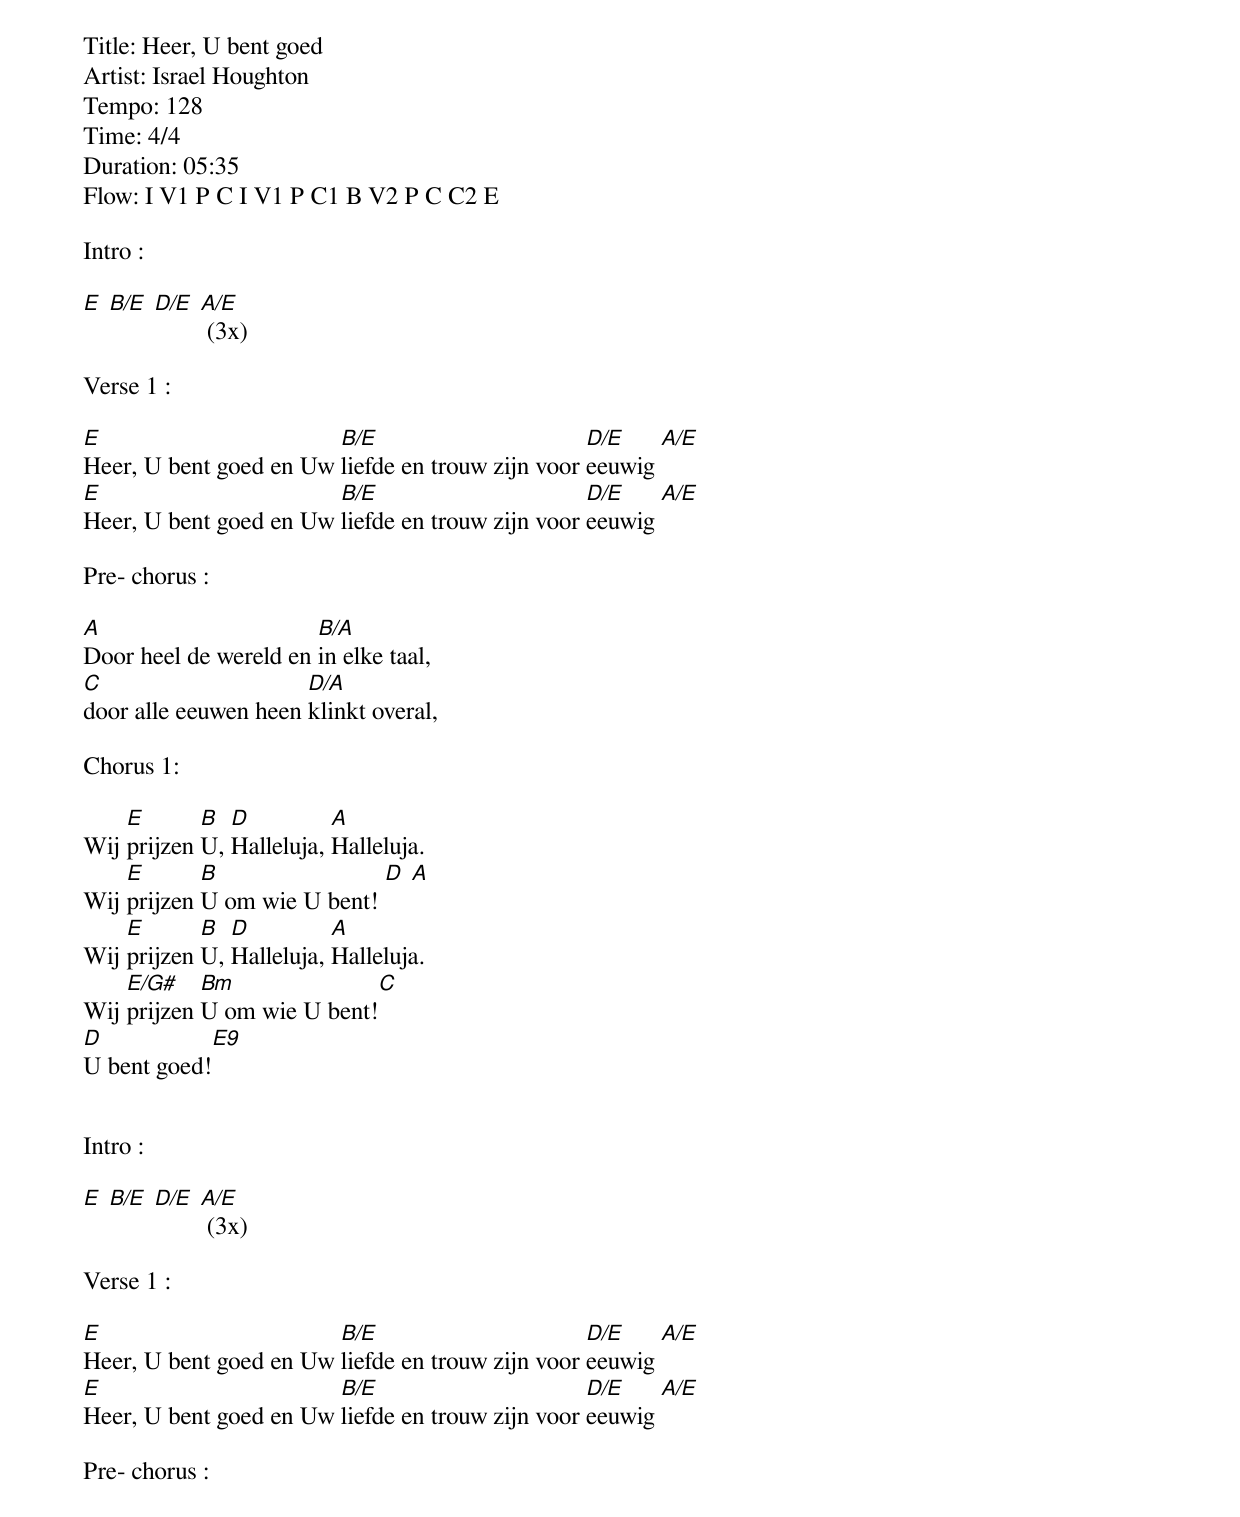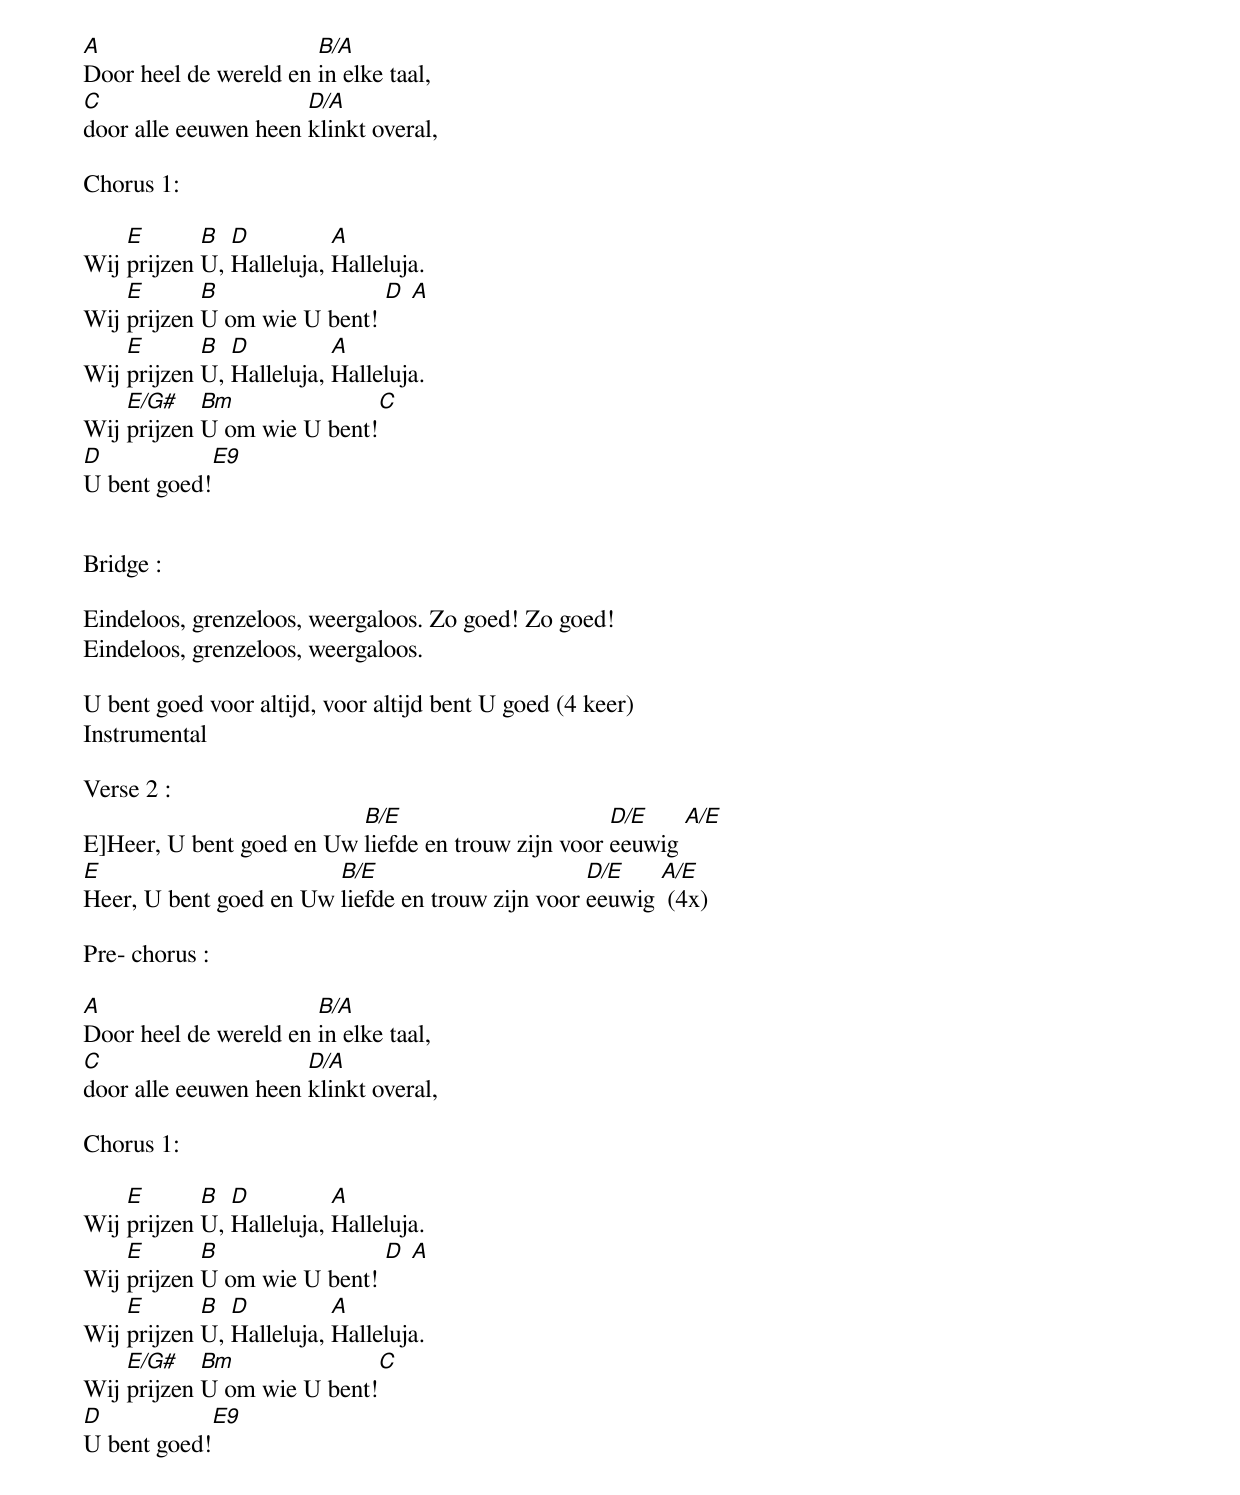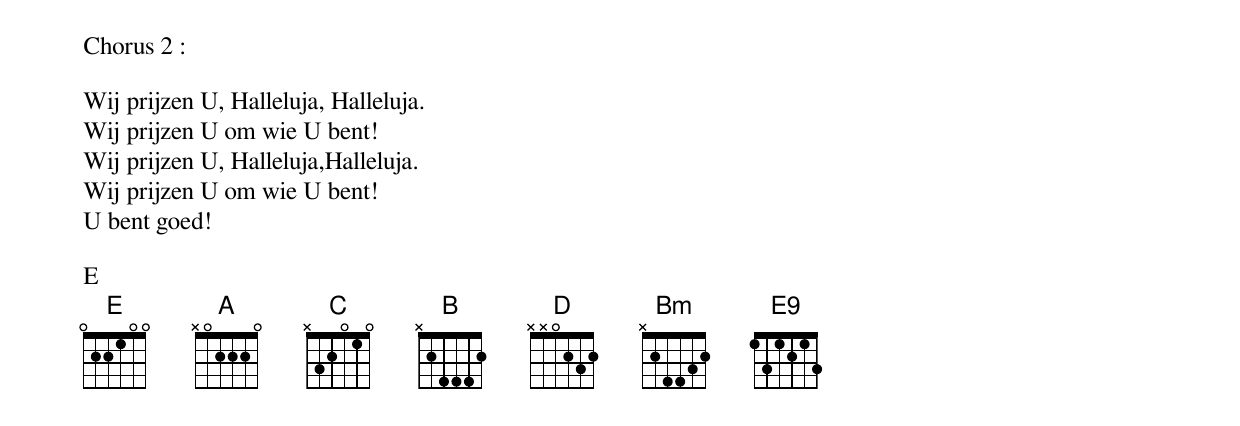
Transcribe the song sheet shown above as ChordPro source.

Title: Heer, U bent goed
Artist: Israel Houghton
Tempo: 128
Time: 4/4
Duration: 05:35
Flow: I V1 P C I V1 P C1 B V2 P C C2 E

Intro :

[E] [B/E] [D/E] [A/E] (3x)

Verse 1 :

[E]Heer, U bent goed en Uw [B/E]liefde en trouw zijn voor [D/E]eeuwig [A/E]
[E]Heer, U bent goed en Uw [B/E]liefde en trouw zijn voor [D/E]eeuwig [A/E]

Pre- chorus :

[A]Door heel de wereld en [B/A]in elke taal,
[C]door alle eeuwen heen [D/A]klinkt overal,

Chorus 1:

Wij [E]prijzen [B]U, [D]Halleluja, [A]Halleluja.
Wij [E]prijzen [B]U om wie U bent! [D] [A]
Wij [E]prijzen [B]U, [D]Halleluja, [A]Halleluja.
Wij [E/G#]prijzen [Bm]U om wie U bent![C]
[D]U bent goed![E9]


Intro :

[E] [B/E] [D/E] [A/E] (3x)

Verse 1 :

[E]Heer, U bent goed en Uw [B/E]liefde en trouw zijn voor [D/E]eeuwig [A/E]
[E]Heer, U bent goed en Uw [B/E]liefde en trouw zijn voor [D/E]eeuwig [A/E]

Pre- chorus :

[A]Door heel de wereld en [B/A]in elke taal,
[C]door alle eeuwen heen [D/A]klinkt overal,

Chorus 1:

Wij [E]prijzen [B]U, [D]Halleluja, [A]Halleluja.
Wij [E]prijzen [B]U om wie U bent! [D] [A]
Wij [E]prijzen [B]U, [D]Halleluja, [A]Halleluja.
Wij [E/G#]prijzen [Bm]U om wie U bent![C]
[D]U bent goed![E9]


Bridge :

Eindeloos, grenzeloos, weergaloos. Zo goed! Zo goed!
Eindeloos, grenzeloos, weergaloos.

U bent goed voor altijd, voor altijd bent U goed (4 keer)
Instrumental

Verse 2 :
E]Heer, U bent goed en Uw [B/E]liefde en trouw zijn voor [D/E]eeuwig [A/E]
[E]Heer, U bent goed en Uw [B/E]liefde en trouw zijn voor [D/E]eeuwig [A/E] (4x)

Pre- chorus :

[A]Door heel de wereld en [B/A]in elke taal,
[C]door alle eeuwen heen [D/A]klinkt overal,

Chorus 1:

Wij [E]prijzen [B]U, [D]Halleluja, [A]Halleluja.
Wij [E]prijzen [B]U om wie U bent! [D] [A]
Wij [E]prijzen [B]U, [D]Halleluja, [A]Halleluja.
Wij [E/G#]prijzen [Bm]U om wie U bent![C]
[D]U bent goed![E9]


Chorus 2 :

Wij prijzen U, Halleluja, Halleluja.
Wij prijzen U om wie U bent!
Wij prijzen U, Halleluja,Halleluja.
Wij prijzen U om wie U bent!
U bent goed!

E
